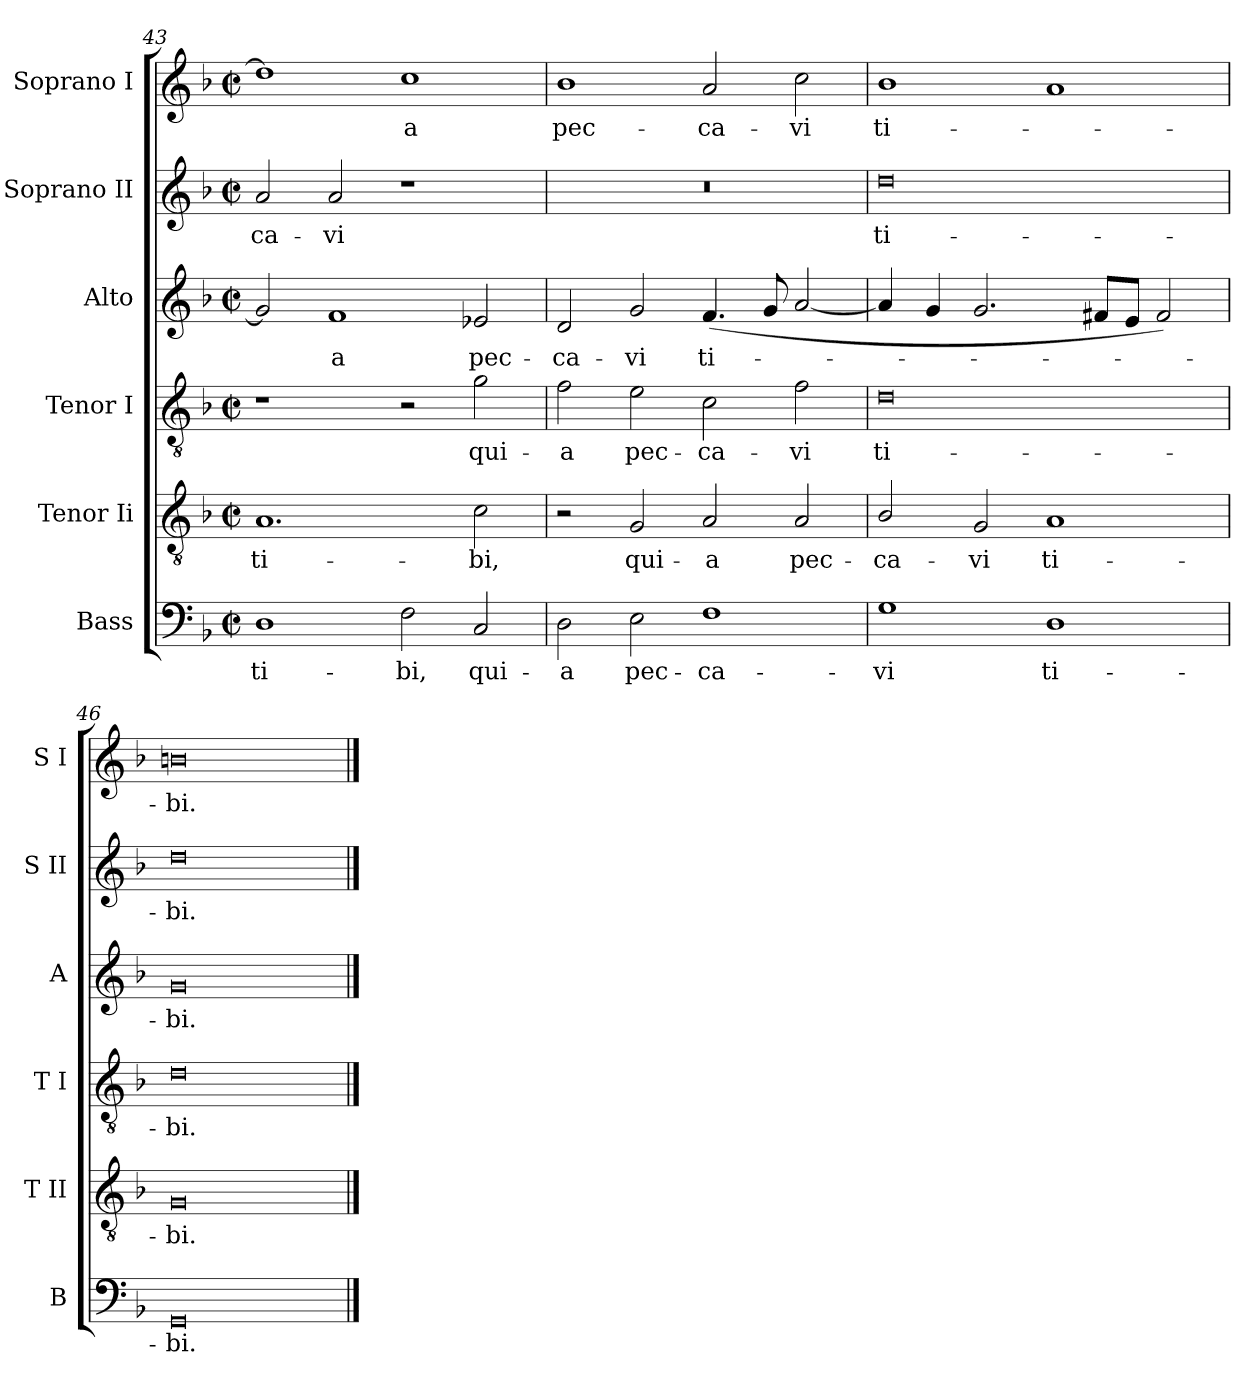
**kern	**text	**kern	**text	**kern	**text	**kern	**text	**kern	**text	**kern	**text
*part6	*part6	*part5	*part5	*part4	*part4	*part3	*part3	*part2	*part2	*part1	*part1
*staff6	*staff6	*staff5	*staff5	*staff4	*staff4	*staff3	*staff3	*staff2	*staff2	*staff1	*staff1
*I"Bass	*	*I"Tenor Ii	*	*I"Tenor I	*	*I"Alto	*	*I"Soprano II	*	*I"Soprano I	*
*I'B	*	*I'T II	*	*I'T I	*	*I'A	*	*I'S II	*	*I'S I	*
*clefF4	*	*clefGv2	*	*clefGv2	*	*clefG2	*	*clefG2	*	*clefG2	*
*k[b-]	*	*k[b-]	*	*k[b-]	*	*k[b-]	*	*k[b-]	*	*k[b-]	*
*F:	*	*F:	*	*F:	*	*F:	*	*F:	*	*F:	*
*M4/2	*	*M4/2	*	*M4/2	*	*M4/2	*	*M4/2	*	*M4/2	*
*met(c|)	*	*met(c|)	*	*met(c|)	*	*met(c|)	*	*met(c|)	*	*met(c|)	*
=43	=43	=43	=43	=43	=43	=43	=43	=43	=43	=43	=43
!	!LO:LY:b	!	!LO:LY:b	!	!	!	!	!	!LO:LY:b	!	!
1D	ti-	1.A	ti-	1r	.	2g]	.	2a	-ca-	1dd]	.
!	!	!	!	!	!	!	!LO:LY:b	!	!LO:LY:b	!	!
.	.	.	.	.	.	1f	a	2a	-vi	.	.
!	!LO:LY:b	!	!	!	!	!	!	!	!	!	!LO:LY:b
2F	-bi,	.	.	2r	.	.	.	1r	.	1cc	a
!	!LO:LY:b	!	!LO:LY:b	!	!LO:LY:b	!	!LO:LY:b	!	!	!	!
2C	qui-	2c	-bi,	2g	qui-	2e-X	pec-	.	.	.	.
=44	=44	=44	=44	=44	=44	=44	=44	=44	=44	=44	=44
!	!LO:LY:b	!	!	!	!LO:LY:b	!	!LO:LY:b	!	!	!	!LO:LY:b
2D	-a	2r	.	2f	-a	2d	-ca-	0r	.	1b-	pec-
!	!LO:LY:b	!	!LO:LY:b	!	!LO:LY:b	!	!LO:LY:b	!	!	!	!
2E	pec-	2G	qui-	2e	pec-	2g	-vi	.	.	.	.
!	!LO:LY:b	!	!LO:LY:b	!	!LO:LY:b	!	!LO:LY:b	!	!	!	!LO:LY:b
1F	-ca-	2A	-a	2c	-ca-	(<4.f	ti-	.	.	2a	-ca-
.	.	.	.	.	.	8g	.	.	.	.	.
!	!	!	!LO:LY:b	!	!LO:LY:b	!	!	!	!	!	!LO:LY:b
.	.	2A	pec-	2f	-vi	[2a	.	.	.	2cc	-vi
=45	=45	=45	=45	=45	=45	=45	=45	=45	=45	=45	=45
!	!LO:LY:b	!	!LO:LY:b	!	!LO:LY:b	!	!	!	!LO:LY:b	!	!LO:LY:b
1G	-vi	2B-/	-ca-	0d	ti-	4a]	.	0dd	ti-	1b-	ti-
.	.	.	.	.	.	4g	.	.	.	.	.
!	!	!	!LO:LY:b	!	!	!	!	!	!	!	!
.	.	2G	-vi	.	.	2.g	.	.	.	.	.
!	!LO:LY:b	!	!LO:LY:b	!	!	!	!	!	!	!	!
1D	ti-	1A	ti-	.	.	.	.	.	.	1a	.
.	.	.	.	.	.	8f#XL	.	.	.	.	.
.	.	.	.	.	.	8eJ	.	.	.	.	.
.	.	.	.	.	.	2f#)	.	.	.	.	.
=46	=46	=46	=46	=46	=46	=46	=46	=46	=46	=46	=46
!	!LO:LY:b	!	!LO:LY:b	!	!LO:LY:b	!	!LO:LY:b	!	!LO:LY:b	!	!LO:LY:b
0GG	-bi.	0G	-bi.	0d	-bi.	0g	bi.	0dd	-bi.	0bn	bi.
==	==	==	==	==	==	==	==	==	==	==	==
*-	*-	*-	*-	*-	*-	*-	*-	*-	*-	*-	*-
